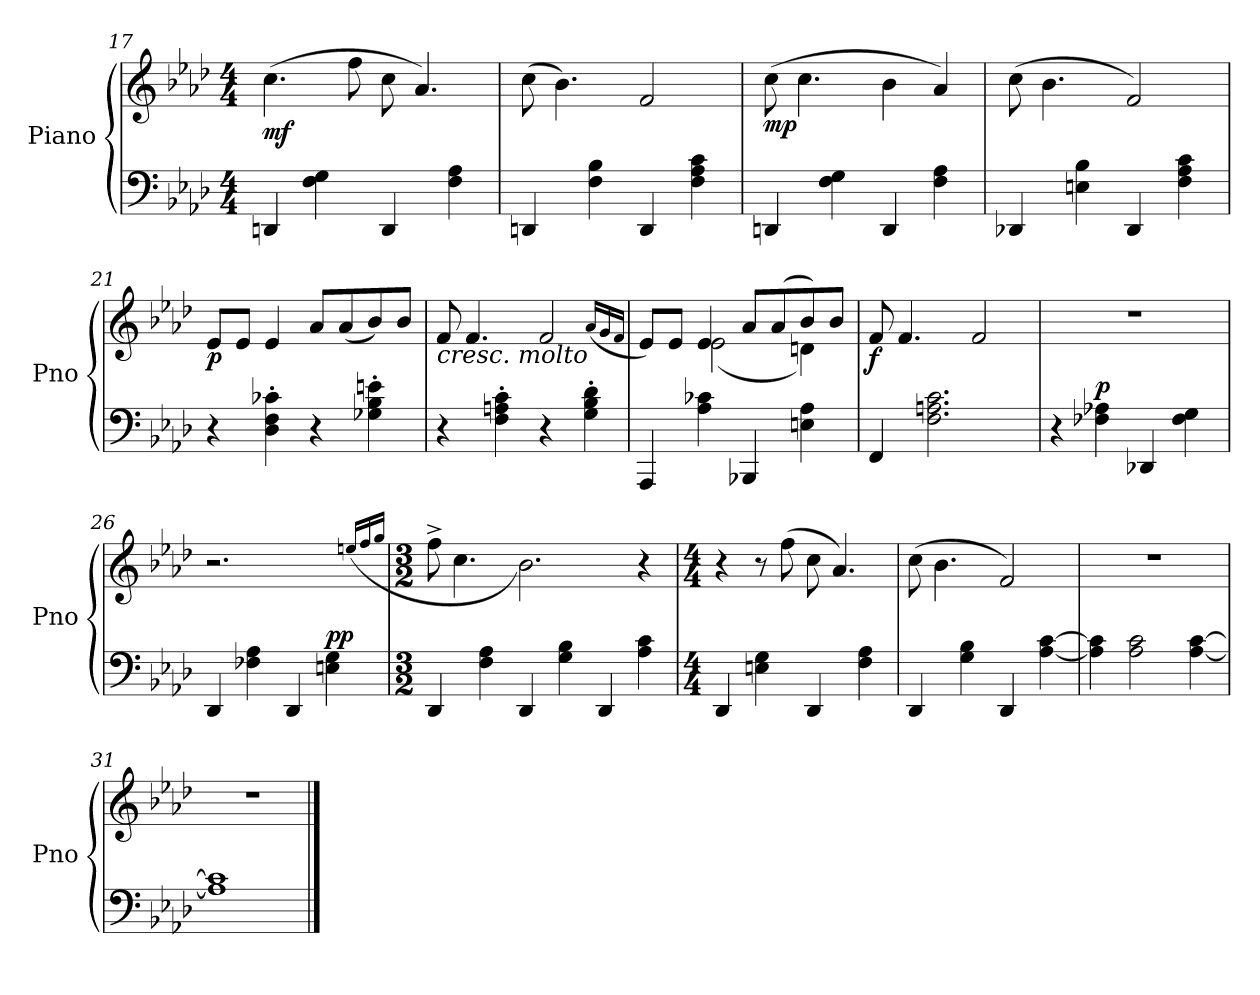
**kern	**kern	**dynam
*part1	*part1	*part1
*staff2	*staff1	*staff1/2
*I"Piano	*	*
*I'Pno	*	*
*clefF4	*clefG2	*
*k[b-e-a-d-]	*k[b-e-a-d-]	*
*M4/4	*M4/4	*
=17	=17	=17
!	!	!LO:DY:b
4DDn/	(>4.cc\	mf
4F\<< 4G\<<	.	.
.	8ff\	.
4DD/	8cc\	.
.	4.a-/)	.
4F\<< 4A-\<<	.	.
=18	=18	=18
4DDn/	(>8cc\	.
.	4.b-\)	.
4F\<< 4B-\<<	.	.
4DD/	2f/	.
4F\<<< 4A-\<<< 4c\<<<	.	.
!!LO:LB:g=z
=19	=19	=19
!	!	!LO:DY:b
4DDn/	(>8cc\	mp
.	4.cc\	.
4F\<< 4G\<<	.	.
4DD/	4b-\	.
4F\<< 4A-\<<	4a-/)	.
=20	=20	=20
4DD-X/	(>8cc\	.
.	4.b-\	.
4En\<< 4B-\<<	.	.
4DD-/	2f/)	.
4F\<< 4A-\<< 4c\<<	.	.
=21	=21	=21
!	!	!LO:DY:b
4r	8e-/L	p
.	8e-/J	.
4D-\' 4F\' 4c-X\'	4e-/	.
4r	8a-/L	.
.	(<8a-/	.
4G-X\<'<< 4B-\<'<< 4en\<'<<	8b-/)	.
.	8b-/J	.
=22	=22	=22
!	!LO:TX:b:i:t=cresc. molto	!
4r	8f/	.
.	4.f/	.
4F\<'<< 4An\<'<< 4c\<'<<	.	.
4r	2f/	.
4G\<'<< 4B-\<'<< 4d-\<'<<	.	.
.	(<16qa-/LL	.
.	16qg/	.
.	16qf/JJ	.
=23	=23	=23
*	*^	*
4AAA-/	8e-/L)	4ryy	.
.	8e-/J	.	.
4A-\<< 4c-X\<<	4e-/	(<2e-\	.
4BBB-X/	8a-/L	.	.
.	(>8a-/	.	.
4En\<< 4A-\<<	8b-/)	4dn<\)	.
.	8b-/J	.	.
*	*v	*v	*
=24	=24	=24
!	!	!LO:DY:b
4FF/	8f/	f
.	4.f/	.
2.F\<< 2.An\<< 2.c\<<	.	.
.	2f/	.
!!LO:LB:g=z
=25	=25	=25
4r	1r	.
!	!	!LO:DY:a=2
4F-X\< 4A-X\<	.	p
4DD-X/	.	.
4F-\<< 4G\<<	.	.
=26	=26	=26
4DD-/	2.r	.
4F-X\ 4A-\	.	.
4DD-/	.	.
!	!	!LO:DY:a=2
4En\ 4G\	4ff\yy	pp
.	(>16qeen/LL	.
.	16qff/	.
.	16qgg/JJ	.
=27	=27	=27
*M3/2	*M3/2	*
4DD-/	8ff^\	.
.	4.cc\	.
4F\<< 4A-\<<	.	.
4DD-/	2.b-\)	.
4G\<< 4B-\<<	.	.
4DD-/	.	.
4A-\<< 4c\<<	4r	.
=28	=28	=28
*M4/4	*M4/4	*
4DD-/	4r	.
4En\<< 4G\<<	8r	.
.	(>8ff\	.
4DD-/	8cc\	.
.	4.a-/)	.
4F\<< 4A-\<<	.	.
=29	=29	=29
4DD-/	(>8cc\	.
.	4.b-\	.
4G\<< 4B-\<<	.	.
4DD-/	2f/)	.
[4A-\<< [4c\<<	.	.
=30	=30	=30
4A-\] 4c\]	1r	.
2A-\ 2c\	.	.
[4A-\ [4c\	.	.
=31	=31	=31
1A-] 1c]	1r	.
==	==	==
*-	*-	*-
